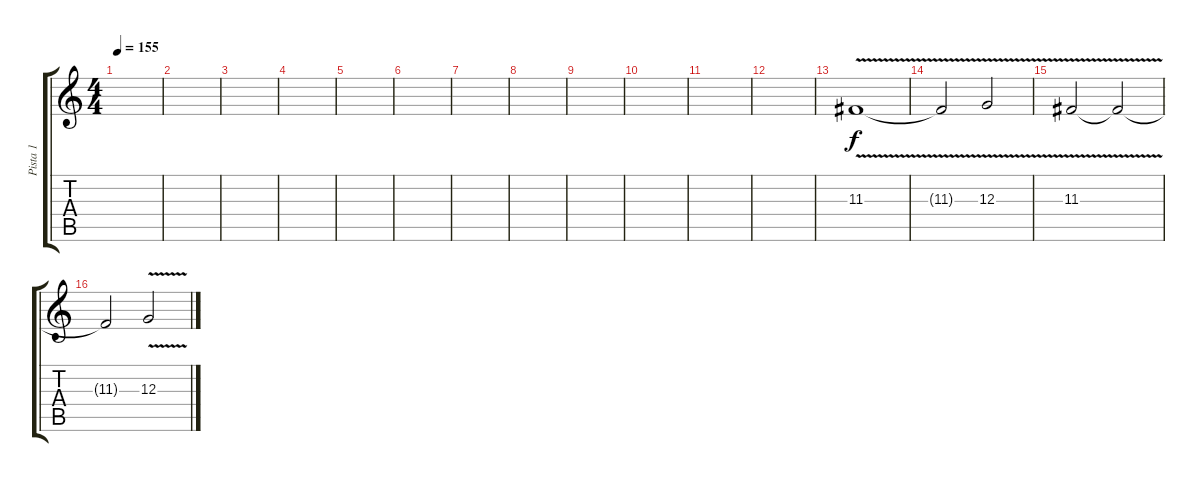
\track ("Pista 1" "Pista 1") {instrument cello}
\staff {score tabs}
\tuning (E4 B3 G3 D3 A2 E2) {hide}
\ts (4 4)
\tempo 155
\clef g2
\ks c
|
|
|
|
|
|
|
|
|
|
|
|
11.3{v}.1 |
11.3{t}.2 12.3{v}.2 |
11.3{v}.2 11.3{t}.2 |
11.3{t}.2 12.3{v}.2
